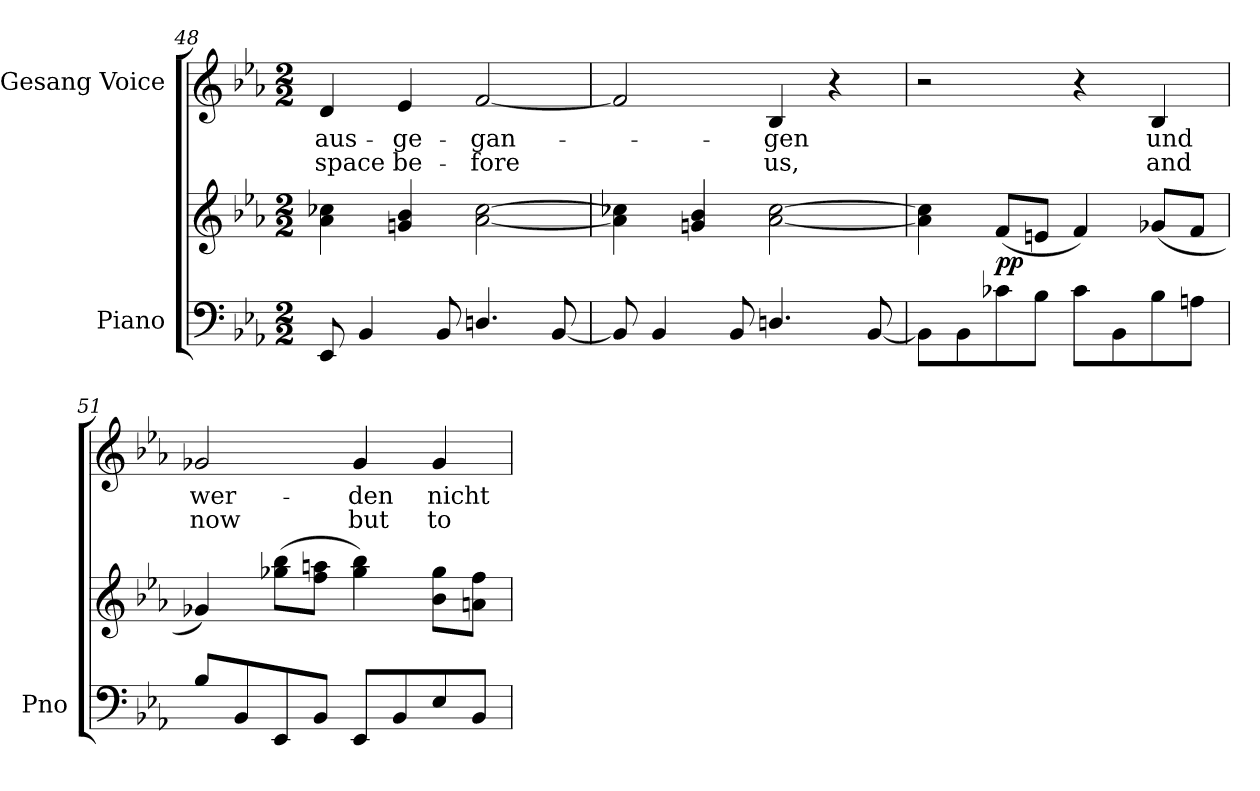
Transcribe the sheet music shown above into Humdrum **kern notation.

**kern	**kern	**dynam	**kern	**text	**text
*part2	*part2	*part2	*part1	*part1	*part1
*staff3	*staff2	*staff2/3	*staff1	*staff1	*staff1
*I"Piano	*	*	*I"Gesang Voice	*	*
*I'Pno	*	*	*	*	*
*clefF4	*clefG2	*	*clefG2	*	*
*k[b-e-a-]	*k[b-e-a-]	*	*k[b-e-a-]	*	*
*M2/2	*M2/2	*	*M2/2	*	*
=48	=48	=48	=48	=48	=48
!	!	!	!	!LO:LY:b	!LO:LY:b
8EE-/	4a-\ 4cc-X\	.	4d/	-aus-	space
4BB-/	.	.	.	.	.
!	!	!	!	!LO:LY:b	!LO:LY:b
.	4gn/ 4b-/	.	4e-/	-ge-	be-
8BB-/	.	.	.	.	.
!	!	!	!	!LO:LY:b	!LO:LY:b
4.Dn/	[2a-\ [2cc-\	.	[2f/	-gan-	-fore
[8BB-/	.	.	.	.	.
!!LO:LB:g=z
=49	=49	=49	=49	=49	=49
8BB-/]	4a-\] 4cc-X\]	.	2f/]	.	.
4BB-/	.	.	.	.	.
.	4gn/ 4b-/	.	.	.	.
8BB-/	.	.	.	.	.
!	!	!	!	!LO:LY:b	!LO:LY:b
4.Dn/	[2a-\ [2cc-\	.	4B-/	-gen	us,
.	.	.	4r	.	.
[8BB-/	.	.	.	.	.
=50	=50	=50	=50	=50	=50
8BB-\L]	4a-\] 4cc-\]	.	2r	.	.
8BB-\	.	.	.	.	.
!	!	!LO:DY:b	!	!	!
8c-X\	(<8f/L	pp	.	.	.
8B-\J	8en/J	.	.	.	.
8c-\L	4f/)	.	4r	.	.
8BB-\	.	.	.	.	.
!	!	!	!	!LO:LY:b	!LO:LY:b
8B-\	(<8g-X/L	.	4B-/	und	and
8An\J	8f/J	.	.	.	.
=51	=51	=51	=51	=51	=51
!	!	!	!	!LO:LY:b	!LO:LY:b
8B-/L	4g-X/)	.	2g-X/	wer-	now
8BB-/	.	.	.	.	.
8EE-/	(>8gg-X\ 8bb-\L	.	.	.	.
8BB-/J	8ff\ 8aan\J	.	.	.	.
!	!	!	!	!LO:LY:b	!LO:LY:b
8EE-/L	4gg-\ 4bb-\)	.	4g-/	-den	but
8BB-/	.	.	.	.	.
!	!	!	!	!LO:LY:b	!LO:LY:b
8E-/	8b-\ 8gg-\L	.	4g-/	nicht	to
8BB-/J	8an\ 8ff\J	.	.	.	.
=	=	=	=	=	=
*-	*-	*-	*-	*-	*-
